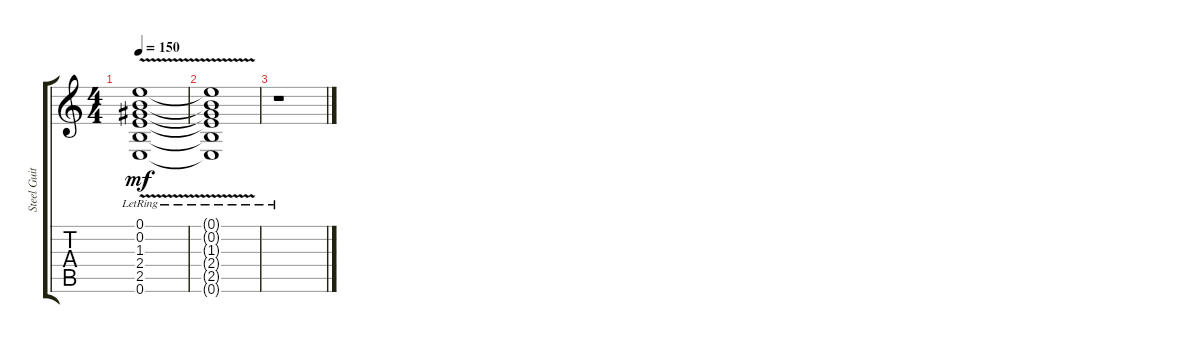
\track ("Steel Guitar" "Steel Guit") {instrument acousticguitarsteel}
\staff {score tabs}
\tuning (E4 B3 G3 D3 A2 E2) {hide}
\ts (4 4)
\tempo 150
\clef g2
\ks c
(0.1{v lr t} 0.2{v lr t} 1.3{v lr t} 2.4{v lr t} 2.5{v lr t} 0.6{v lr t}).1{dy mf} |
(0.1{v lr t} 0.2{v lr t} 1.3{v lr t} 2.4{v lr t} 2.5{v lr t} 0.6{v lr t}).1 |
r.1
